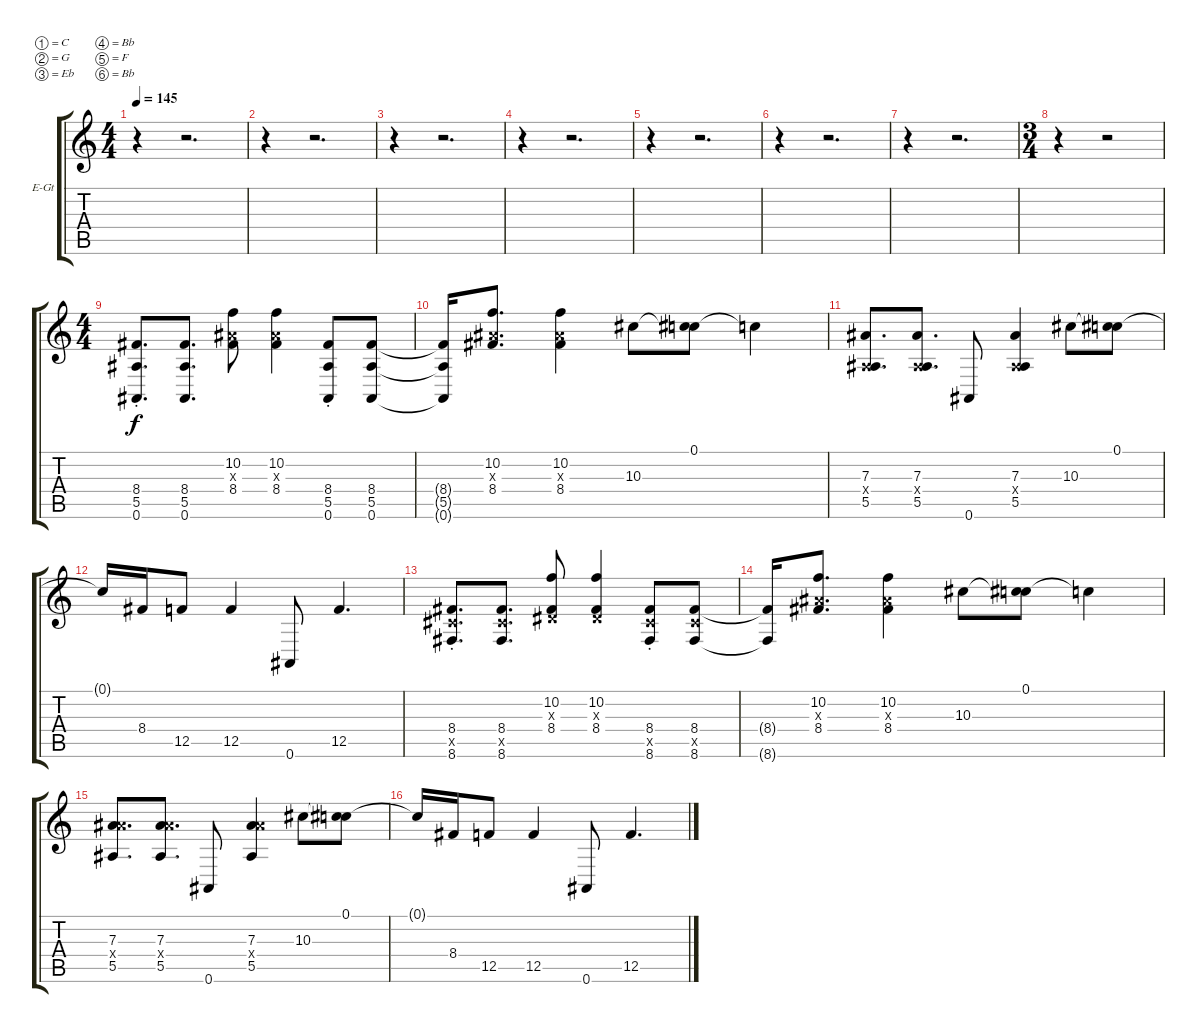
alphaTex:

\bracketExtendMode groupsimilarinstruments
\firstSystemTrackNameOrientation horizontal
\otherSystemsTrackNameOrientation horizontal
\track ("gtr 1" "E-Gt") {instrument distortionguitar}
\staff {score tabs}
\tuning (C4 G3 Eb3 Bb2 F2 Bb1)
\ts (4 4)
\tempo 145
\clef g2
\ks c
r.4{dy f} r.2{d} |
r.4 r.2{d} |
r.4 r.2{d} |
r.4 r.2{d} |
r.4 r.2{d} |
r.4 r.2{d} |
r.4 r.2{d} |
\ts (3 4)
\beaming (8 2 2 2 2)
r.4 r.2 |
\ts (4 4)
\beaming (8 2 2 2 2)
(8.4{st} 5.5{st} 0.6{st}).8{d} (8.4 5.5 0.6).8{d} (10.2 7.3{x} 8.4).8 (10.2 7.3{x} 8.4).4 (8.4{st} 5.5{st} 0.6{st}).8 (8.4 5.5 0.6).8 |
(8.4{t} 5.5{t} 0.6{t}).16 (10.2 7.3{x} 8.4).8{d} (10.2 7.3{x} 8.4).4 10.3.8 (0.1 10.3{t}).8 0.1{t}.4 |
(7.3 0.4{x} 5.5).8{d} (7.3 0.4{x} 5.5).8{d} 0.6.8 (7.3 0.4{x} 5.5).4 10.3.8 (0.1 10.3{t}).8 |
0.1{t}.16 8.4.16 12.5.8 12.5.4 0.6.8 12.5.4{d} |
(8.4{st} 8.5{st x} 8.6{st}).8{d} (8.4 8.5{x} 8.6).8{d} (10.2 0.3{x} 8.4).8 (10.2 0.3{x} 8.4).4 (8.4{st} 8.5{st x} 8.6{st}).8 (8.4 8.5{x} 8.6).8 |
(8.4{t} 8.6{t}).16 (10.2 7.3{x} 8.4).8{d} (10.2 7.3{x} 8.4).4 10.3.8 (0.1 10.3{t}).8 0.1{t}.4 |
(7.3 12.4{x} 5.5).8{d} (7.3 12.4{x} 5.5).8{d} 0.6.8 (7.3 12.4{x} 5.5).4 10.3.8 (0.1 10.3{t}).8 |
0.1{t}.16 8.4.16 12.5.8 12.5.4 0.6.8 12.5.4{d}
